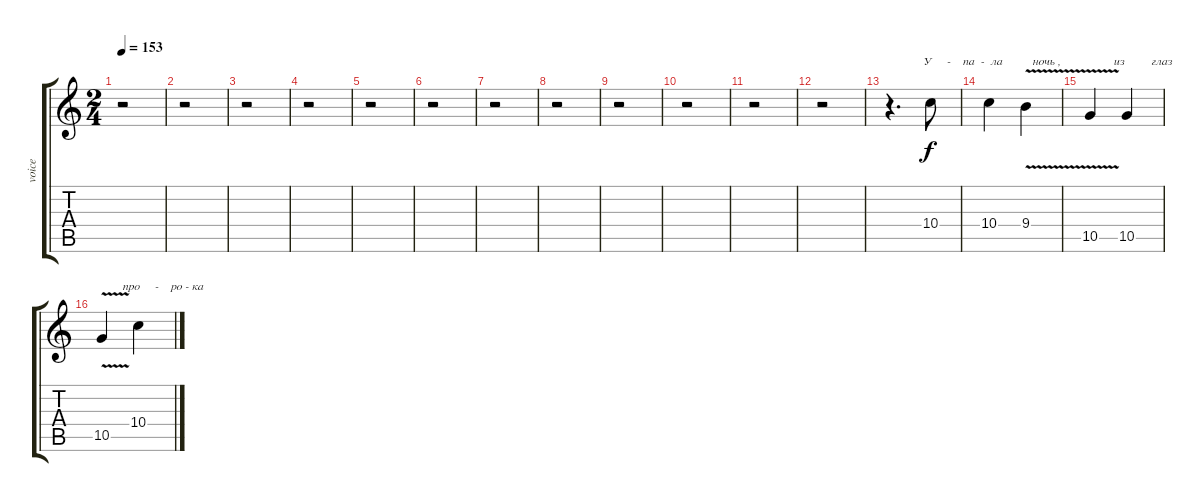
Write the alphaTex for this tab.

\track ("voice" "voice") {instrument synthbass1}
\staff {score tabs}
\tuning (E4 B3 G3 D3 A2 E2) {hide}
\ts (2 4)
\tempo 153
\clef g2
\ks c
r.2{dy f} |
r.2 |
r.2 |
r.2 |
r.2 |
r.2 |
r.2 |
r.2 |
r.2 |
r.2 |
r.2 |
r.2 |
r.4{d txt "           У     -    па  -  ла          ночь ,"} 10.4.8 |
10.4.4 9.4{v}.4 |
10.5{v}.4{txt "        из         глаз"} 10.5.4 |
10.5{v}.4{txt "       про     -    ро - ка"} 10.4.4
